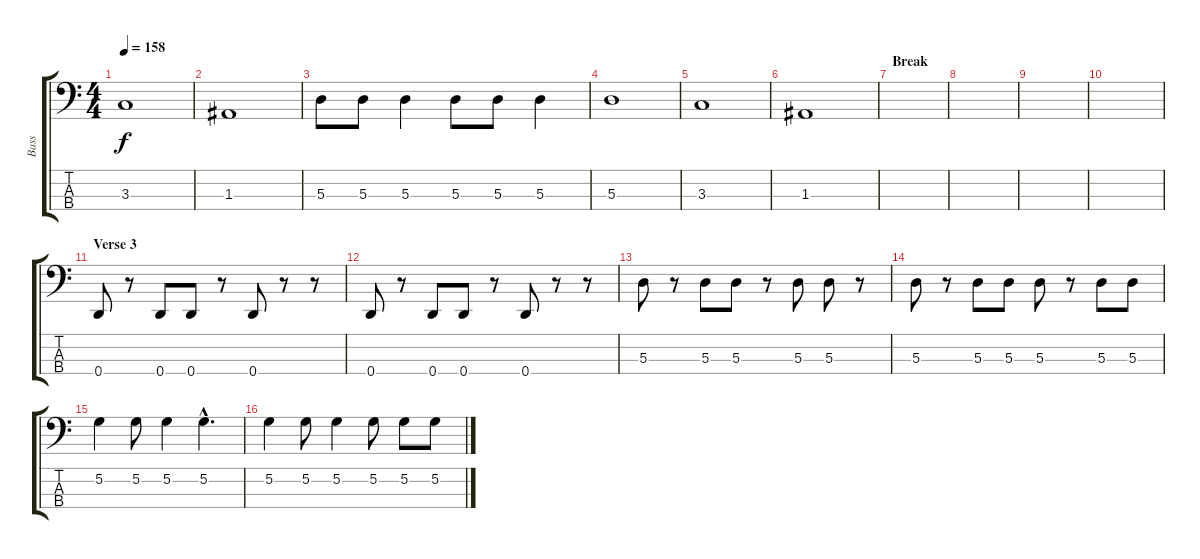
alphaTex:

\track ("Bass" "Bass") {instrument electricbassfinger}
\staff {score tabs}
\tuning (G2 D2 A1 D1) {hide}
\ts (4 4)
\tempo 158
\clef f4
\ks c
3.3.1{dy f} |
1.3.1 |
5.3.8 5.3.8 5.3.4 5.3.8 5.3.8 5.3.4 |
5.3.1 |
3.3.1 |
1.3.1 |
\section ("" "Break")
|
|
|
|
\section ("" "Verse 3")
0.4.8 r.8 0.4.8 0.4.8 r.8 0.4.8 r.8 r.8 |
0.4.8 r.8 0.4.8 0.4.8 r.8 0.4.8 r.8 r.8 |
5.3.8 r.8 5.3.8 5.3.8 r.8 5.3.8 5.3.8 r.8 |
5.3.8 r.8 5.3.8 5.3.8 5.3.8 r.8 5.3.8 5.3.8 |
5.2.4 5.2.8 5.2.4 5.2{hac}.4{d} |
5.2.4 5.2.8 5.2.4 5.2.8 5.2.8 5.2.8
